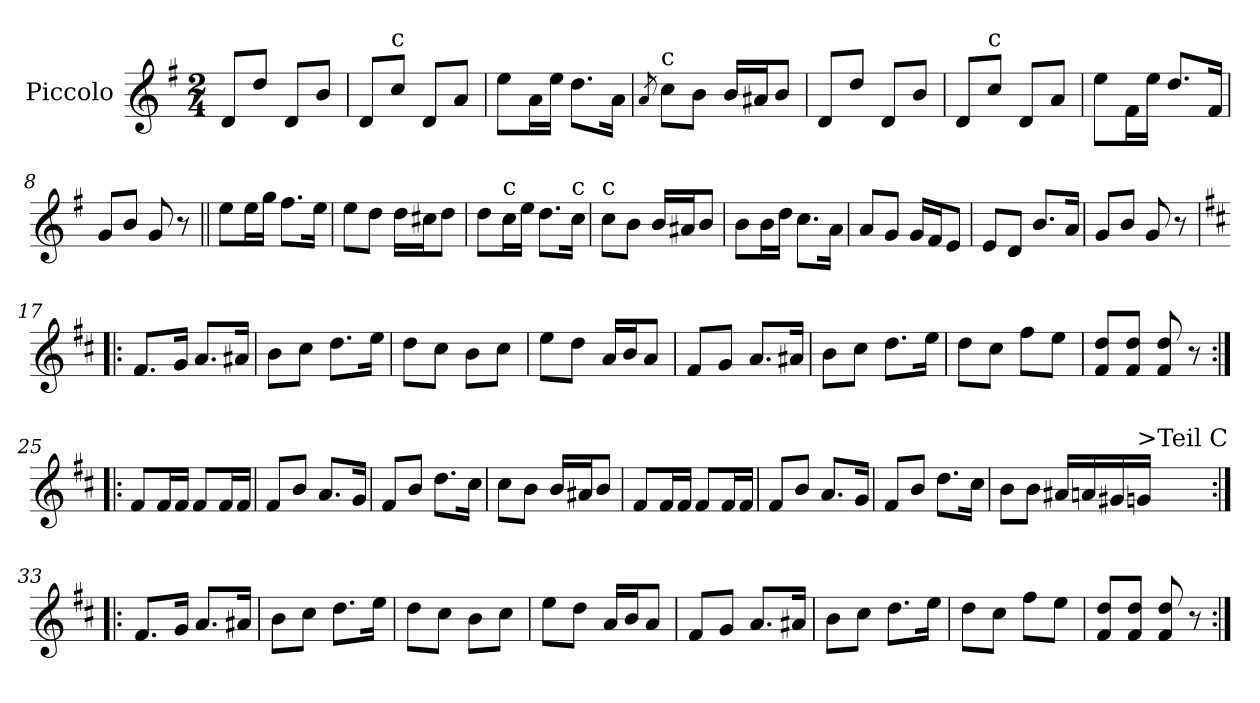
**kern
*part1
*staff1
*I"Piccolo
*I'Picc
*clefG2
*ITrd-7c-12
*k[f#]
*G:
*M2/4
=1
8dd/L
8ddd/J
8dd/L
8bb/J
=2
8dd/L
!LO:TX:a:t=c
8ccc/J
8dd/L
8aa/J
=3
8eee\L
16aa\L
16eee\JJ
8.ddd\L
16aa\Jk
=4
8qaa/
!LO:TX:a:t=c
8ccc\L
8bb\J
16bb/LL
16aa#X/J
8bb/J
=5
8dd/L
8ddd/J
8dd/L
8bb/J
=6
8dd/L
!LO:TX:a:t=c
8ccc/J
8dd/L
8aa/J
=7
8eee\L
16ff#\L
16eee\JJ
8.ddd/L
16ff#/Jk
=8
8gg/L
8bb/J
8gg/
8r
=9||
8eee\L
16eee\L
16ggg\JJ
8.fff#\L
16eee\Jk
!!LO:LB:g=z
=10
8eee\L
8ddd\J
16ddd\LL
16ccc#X\J
8ddd\J
=11
8ddd\L
!LO:TX:a:t=c
16ccc\L
16eee\JJ
8.ddd\L
!LO:TX:a:t=c
16ccc\Jk
=12
!LO:TX:a:t=c
8ccc\L
8bb\J
16bb/LL
16aa#X/J
8bb/J
=13
8bb\L
16bb\L
16ddd\JJ
8.ccc\L
16aa\Jk
=14
8aa/L
8gg/J
16gg/LL
16ff#/J
8ee/J
=15
8ee/L
8dd/J
8.bb/L
16aa/Jk
=16
8gg/L
8bb/J
8gg/
8r
=17!|:
*k[f#c#]
*D:
8.ff#/L
16gg/Jk
8.aa/L
16aa#X/Jk
!!LO:LB:g=z
=18
8bb\L
8ccc#\J
8.ddd\L
16eee\Jk
=19
8ddd\L
8ccc#\J
8bb\L
8ccc#\J
=20
8eee\L
8ddd\J
16aa/LL
16bb/J
8aa/J
=21
8ff#/L
8gg/J
8.aa/L
16aa#X/Jk
=22
8bb\L
8ccc#\J
8.ddd\L
16eee\Jk
=23
8ddd\L
8ccc#\J
8fff#\L
8eee\J
=24
8ff#/ 8ddd/L
8ff#/ 8ddd/J
8ff#/ 8ddd/
8r
=25:|!|:
8ff#/L
16ff#/L
16ff#/JJ
8ff#/L
16ff#/L
16ff#/JJ
=26
8ff#/L
8bb/J
8.aa/L
16gg/Jk
!!LO:LB:g=z
=27
8ff#/L
8bb/J
8.ddd\L
16ccc#\Jk
=28
8ccc#\L
8bb\J
16bb/LL
16aa#X/J
8bb/J
=29
8ff#/L
16ff#/L
16ff#/JJ
8ff#/L
16ff#/L
16ff#/JJ
=30
8ff#/L
8bb/J
8.aa/L
16gg/Jk
=31
8ff#/L
8bb/J
8.ddd\L
16ccc#\Jk
=32
8bb\L
8bb\J
16aa#X/LL
16aan/
16gg#X/
!LO:TX:a:t=>Teil C
16ggn/JJ
=33:|!|:
8.ff#/L
16gg/Jk
8.aa/L
16aa#X/Jk
=34
8bb\L
8ccc#\J
8.ddd\L
16eee\Jk
!!LO:LB:g=z
=35
8ddd\L
8ccc#\J
8bb\L
8ccc#\J
=36
8eee\L
8ddd\J
16aa/LL
16bb/J
8aa/J
=37
8ff#/L
8gg/J
8.aa/L
16aa#X/Jk
=38
8bb\L
8ccc#\J
8.ddd\L
16eee\Jk
=39
8ddd\L
8ccc#\J
8fff#\L
8eee\J
=40
8ff#/ 8ddd/L
8ff#/ 8ddd/J
8ff#/ 8ddd/
8r
=:|!
*-
